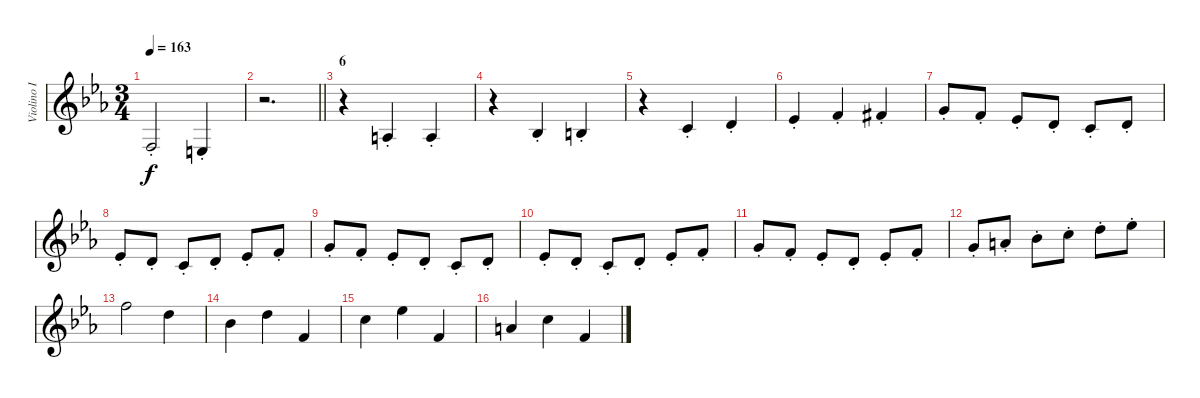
\track ("Violino I" "Violino I") {instrument violin}
\staff {score}
\tuning (E4 B3 G3 D3 A2 E2) {hide}
\ts (3 4)
\tempo 163
\clef g2
\ks eb
3.4{st}.2{dy f} 2.4{st}.4 |
\barLineRight lightlight
r.2{d} |
\section ("" "6")
r.4 2.3{st}.4 2.3{st}.4 |
r.4 3.3{st}.4 4.3{st}.4 |
r.4 1.2{st}.4 3.2{st}.4 |
4.2{st}.4 1.1{st}.4 2.1{st acc #}.4 |
3.1{st}.8 1.1{st}.8 4.2{st}.8 3.2{st}.8 1.2{st}.8 3.2{st}.8 |
4.2{st}.8 3.2{st}.8 1.2{st}.8 3.2{st}.8 4.2{st}.8 1.1{st}.8 |
3.1{st}.8 1.1{st}.8 4.2{st}.8 3.2{st}.8 1.2{st}.8 3.2{st}.8 |
4.2{st}.8 3.2{st}.8 1.2{st}.8 3.2{st}.8 8.3{st}.8 1.1{st}.8 |
3.1{st}.8 1.1{st}.8 4.2{st}.8 3.2{st}.8 4.2{st}.8 1.1{st}.8 |
3.1{st}.8 5.1{st}.8 6.1{st}.8 8.1{st}.8 10.1{st}.8 11.1{st}.8 |
13.1.2 10.1.4 |
6.1.4 10.1.4 1.1.4 |
8.1.4 11.1.4 1.1.4 |
5.1.4 8.1.4 1.1.4
